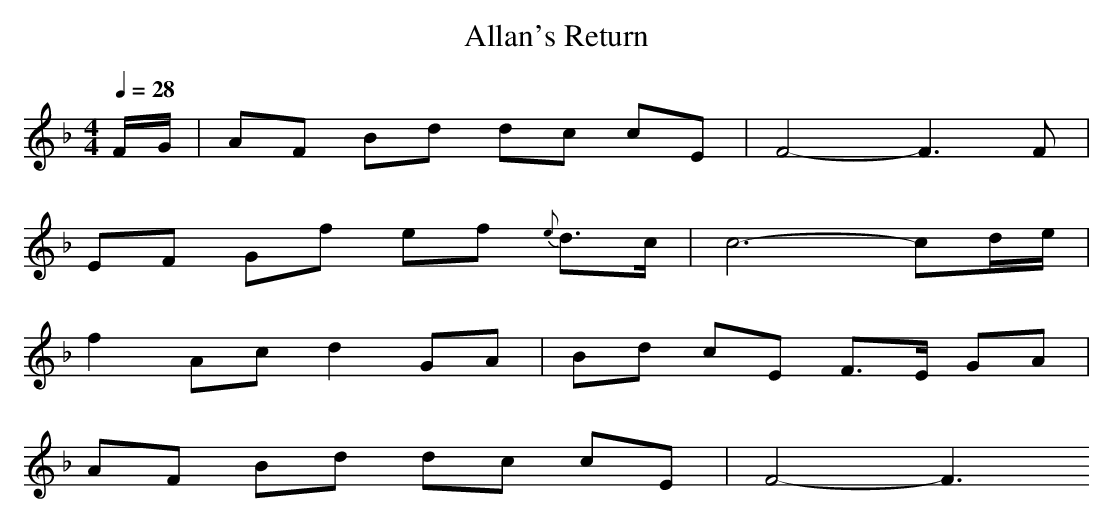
X:1
T: Allan's Return
M: 4/4
L: 1/8
Q: 1/4=28
K: F % 1 flats
V: 1
F/2G/2|AF Bd dc cE|F4-F3 F|
EF Gf ef {e}d>c|c6-cd/2e/2|
f2 Ac d2 GA|Bd cE F>E GA|
AF Bd dc cE|F4-F3
